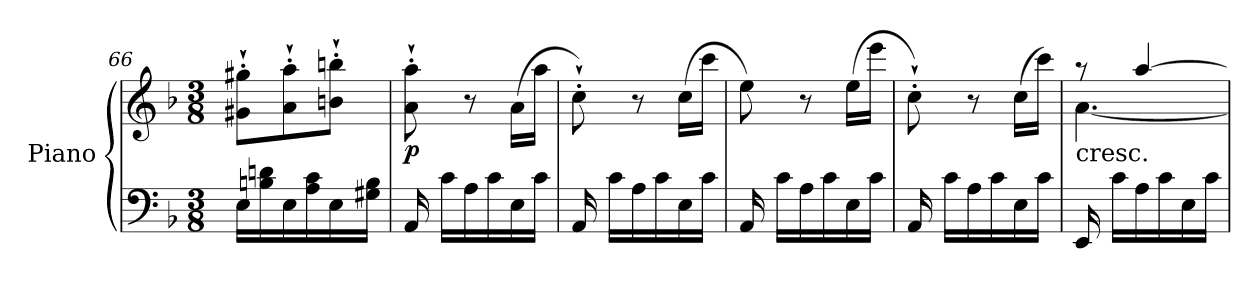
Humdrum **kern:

**kern	**kern	**dynam
*part1	*part1	*part1
*staff2	*staff1	*staff1/2
*I"Piano	*	*
*I'Pno	*	*
*clefF4	*clefG2	*
*k[b-]	*k[b-]	*
*F:	*F:	*
*M3/8	*M3/8	*
=66	=66	=66
16E\LL	8g#X\`' 8gg#X\`'L	.
16Bn\ 16dn\	.	.
16E\	8a\`' 8aa\`'	.
16A\ 16c\	.	.
16E\	8bn\`' 8bbn\`'J	.
16G#X\ 16B\JJ	.	.
=67	=67	=67
!	!	!LO:DY:b
16AA/	8a\`' 8aa\`'	p
16c\LL	.	.
16A\	8r	.
16c\	.	.
16E\	(16a\LL	.
16c\JJ	16aa\JJ	.
=68	=68	=68
16AA/	8cc`'\)	.
16c\LL	.	.
16A\	8r	.
16c\	.	.
16E\	(16cc\LL	.
16c\JJ	16ccc\JJ	.
=69	=69	=69
16AA/	8ee\)	.
16c\LL	.	.
16A\	8r	.
16c\	.	.
16E\	(16ee\LL	.
16c\JJ	16eee\JJ	.
!!LO:PB:g=z
=70	=70	=70
16AA/	8cc`'\)	.
16c\LL	.	.
16A\	8r	.
16c\	.	.
16E\	(16cc\LL	.
16c\JJ	16ccc\JJ)	.
=71	=71	=71
*	*^	*
!	!LO:TX:b:t=cresc.	!	!
16EE/	8raa	[4.a\	.
16c\LL	.	.	.
16A\	[4aa/	.	.
16c\	.	.	.
16E\	.	.	.
16c\JJ	.	.	.
*	*v	*v	*
=	=	=
*-	*-	*-
